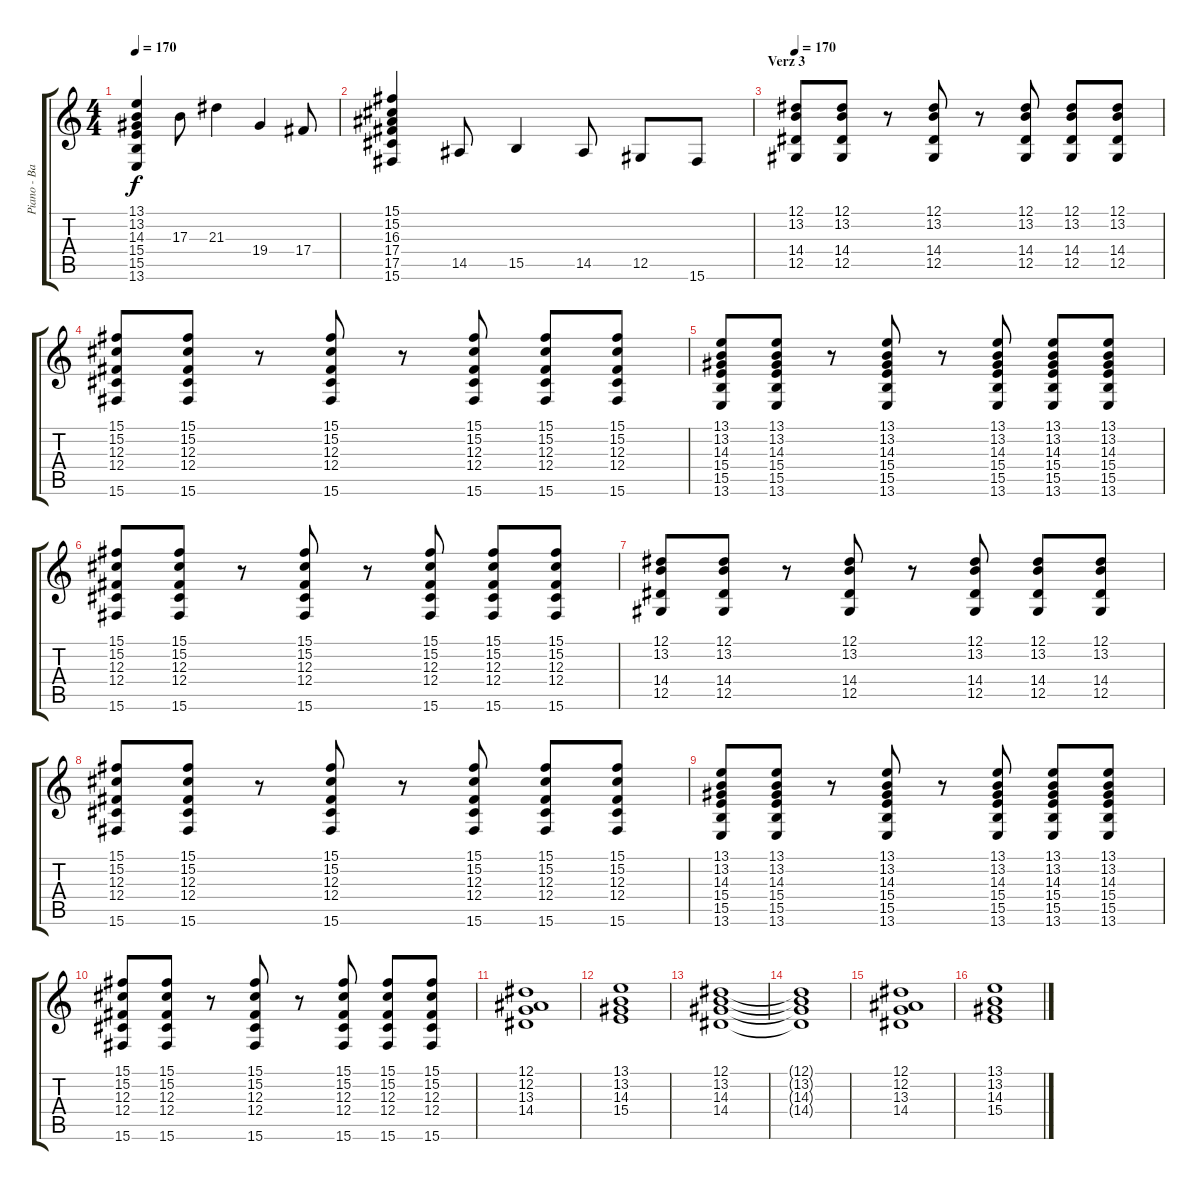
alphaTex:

\track ("Piano - Badi Boy" "Piano - Ba") {instrument rockorgan}
\staff {score tabs}
\tuning (Eb4 Bb3 Gb3 Db3 Ab2 Eb2) {hide}
\ts (4 4)
\tempo 170
\clef g2
\ks c
(13.1 13.2 14.3 15.4 15.5 13.6).4{dy f} 17.3.8 21.3.4 19.4.4 17.4.8 |
(15.1 15.2 16.3 17.4 17.5 15.6).4 14.5.8 15.5.4 14.5.8 12.5.8 15.6.8 |
\section ("" "Verz 3")
\tempo 170
(12.1 13.2 14.4 12.5).8{volume 9} (12.1 13.2 14.4 12.5).8 r.8 (12.1 13.2 14.4 12.5).8 r.8 (12.1 13.2 14.4 12.5).8 (12.1 13.2 14.4 12.5).8 (12.1 13.2 14.4 12.5).8 |
(15.1 15.2 12.3 12.4 15.6).8 (15.1 15.2 12.3 12.4 15.6).8 r.8 (15.1 15.2 12.3 12.4 15.6).8 r.8 (15.1 15.2 12.3 12.4 15.6).8 (15.1 15.2 12.3 12.4 15.6).8 (15.1 15.2 12.3 12.4 15.6).8 |
(13.1 13.2 14.3 15.4 15.5 13.6).8 (13.1 13.2 14.3 15.4 15.5 13.6).8 r.8 (13.1 13.2 14.3 15.4 15.5 13.6).8 r.8 (13.1 13.2 14.3 15.4 15.5 13.6).8 (13.1 13.2 14.3 15.4 15.5 13.6).8 (13.1 13.2 14.3 15.4 15.5 13.6).8 |
(15.1 15.2 12.3 12.4 15.6).8 (15.1 15.2 12.3 12.4 15.6).8 r.8 (15.1 15.2 12.3 12.4 15.6).8 r.8 (15.1 15.2 12.3 12.4 15.6).8 (15.1 15.2 12.3 12.4 15.6).8 (15.1 15.2 12.3 12.4 15.6).8 |
(12.1 13.2 14.4 12.5).8 (12.1 13.2 14.4 12.5).8 r.8 (12.1 13.2 14.4 12.5).8 r.8 (12.1 13.2 14.4 12.5).8 (12.1 13.2 14.4 12.5).8 (12.1 13.2 14.4 12.5).8 |
(15.1 15.2 12.3 12.4 15.6).8 (15.1 15.2 12.3 12.4 15.6).8 r.8 (15.1 15.2 12.3 12.4 15.6).8 r.8 (15.1 15.2 12.3 12.4 15.6).8 (15.1 15.2 12.3 12.4 15.6).8 (15.1 15.2 12.3 12.4 15.6).8 |
(13.1 13.2 14.3 15.4 15.5 13.6).8 (13.1 13.2 14.3 15.4 15.5 13.6).8 r.8 (13.1 13.2 14.3 15.4 15.5 13.6).8 r.8 (13.1 13.2 14.3 15.4 15.5 13.6).8 (13.1 13.2 14.3 15.4 15.5 13.6).8 (13.1 13.2 14.3 15.4 15.5 13.6).8 |
(15.1 15.2 12.3 12.4 15.6).8 (15.1 15.2 12.3 12.4 15.6).8 r.8 (15.1 15.2 12.3 12.4 15.6).8 r.8 (15.1 15.2 12.3 12.4 15.6).8 (15.1 15.2 12.3 12.4 15.6).8 (15.1 15.2 12.3 12.4 15.6).8 |
(12.1 12.2 13.3 14.4).1 |
(13.1 13.2 14.3 15.4).1 |
(12.1 13.2 14.3 14.4).1 |
(12.1{t} 13.2{t} 14.3{t} 14.4{t}).1 |
(12.1 12.2 13.3 14.4).1 |
(13.1 13.2 14.3 15.4).1
